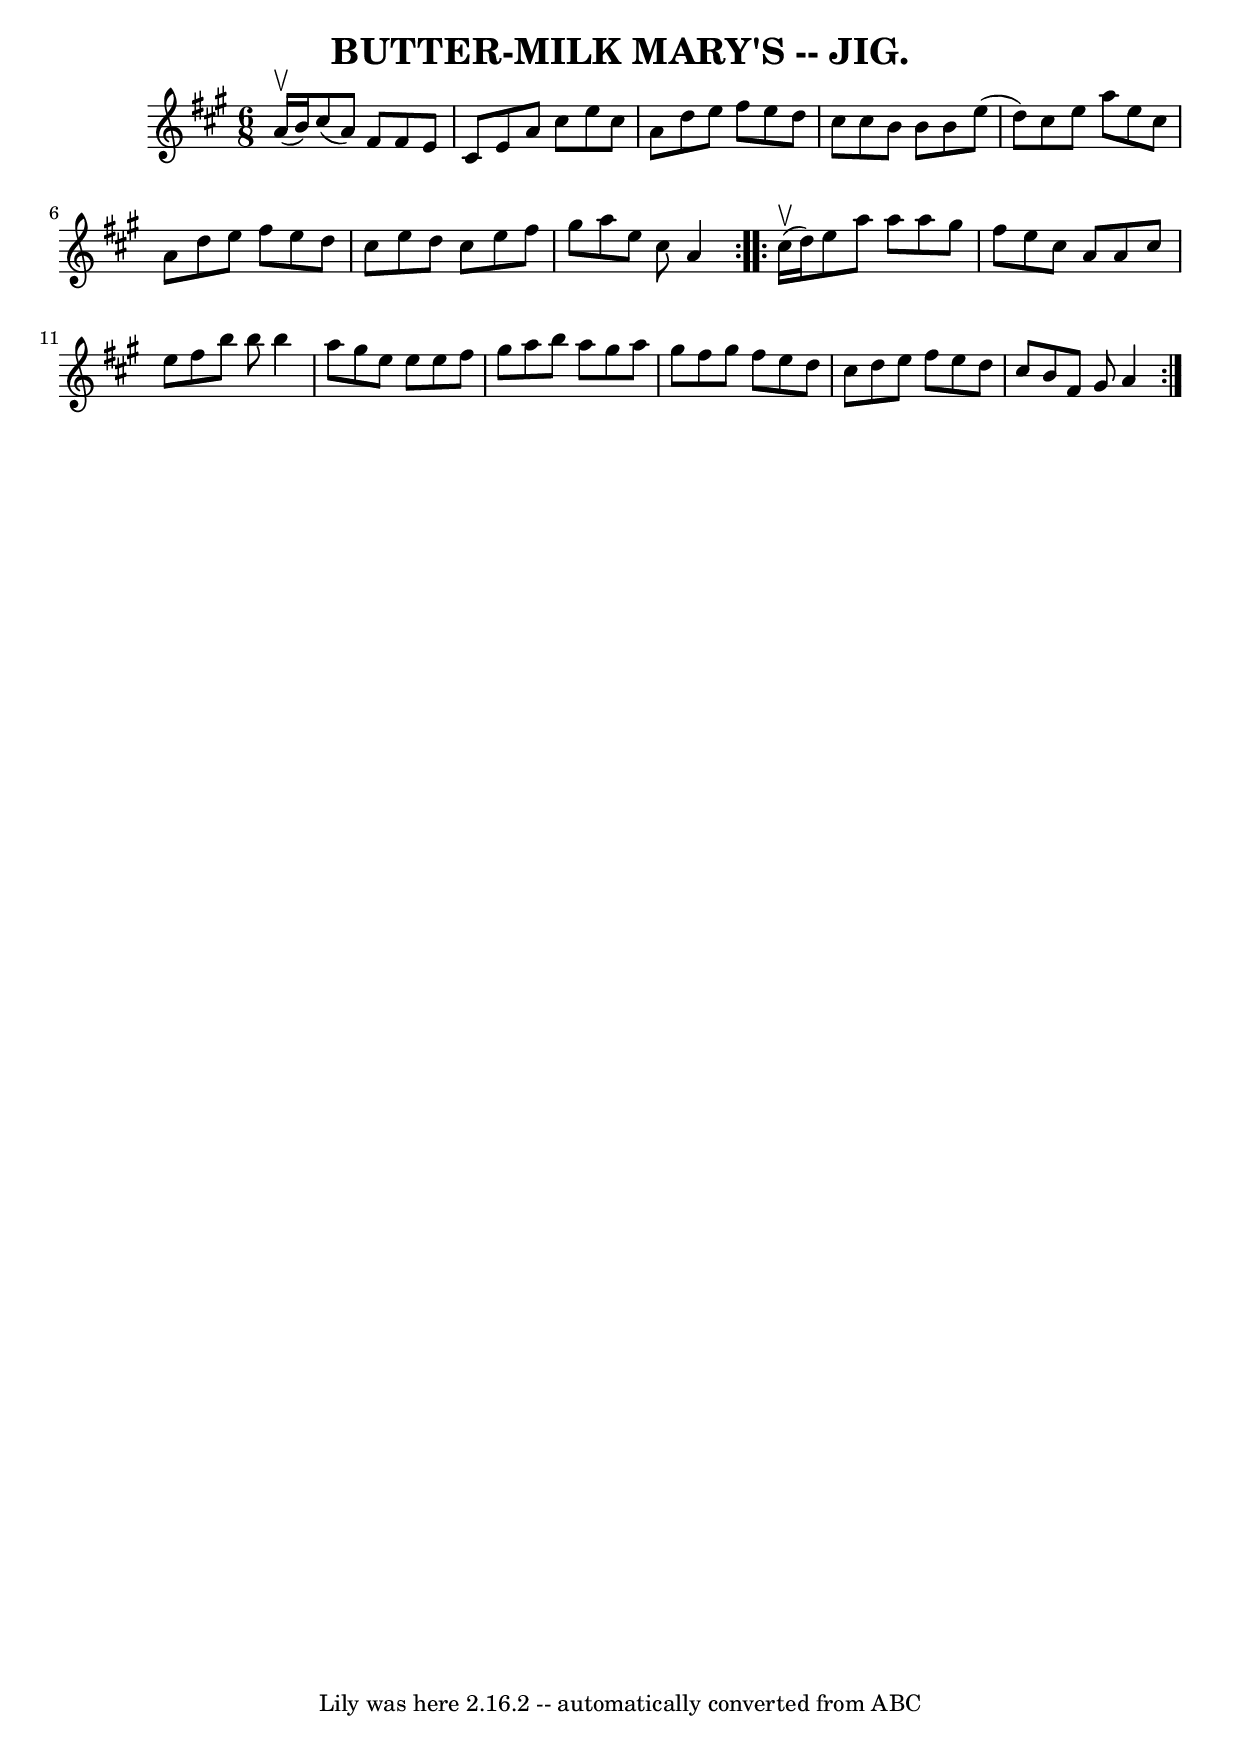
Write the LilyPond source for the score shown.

\version "2.16.2"
\include "Mammoth.ily"
\header {
  %% book = "Coles pg. 64.9"
  crossRefNumber = "29"
  footnotes = ""
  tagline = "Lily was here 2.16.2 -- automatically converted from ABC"
  title = "BUTTER-MILK MARY'S -- JIG."

}
voicedefault =  {



  \repeat volta 2 {

    \time 6/8 
    \key a \major     a'16 (^\upbow b'16)  |
    cis''8 (a'8) fis'8 fis'8 e'8 cis'8  |
    e'8 a'8 cis''8 e''8         cis''8 a'8   |
    d''8 e''8 fis''8 e''8 d''8 cis''8   |
    cis''8 b'8 b'8 b'8 e''8 (d''8) |
    cis''8      e''8 a''8 e''8 cis''8 a'8   |
    d''8 e''8 fis''8         e''8 d''8 cis''8   |
    e''8 d''8 cis''8 e''8 fis''8         gis''8   |
    a''8 e''8 cis''8 a'4  
  }     
  \repeat volta 2 {
         cis''16 (^\upbow d''16)  |
    e''8 a''8 a''8 a''8 gis''8       fis''8   |
    e''8 cis''8 a'8 a'8 cis''8 e''8  |
         fis''8 b''8 b''8 b''4 a''8   |
    gis''8 e''8 e''8         e''8 fis''8 gis''8   |
    a''8 b''8 a''8 gis''8 a''8        gis''8   |
    fis''8 gis''8 fis''8 e''8 d''8 cis''8   |
    d''8 e''8 fis''8 e''8 d''8 cis''8  |
    b'8    
    fis'8 gis'8 a'4  
  }   

}

\score{
  <<

    \context Staff="default"
    {
      \voicedefault 
      
    }

  >>
  \layout {
    
  }
  \midi {
  }

}
